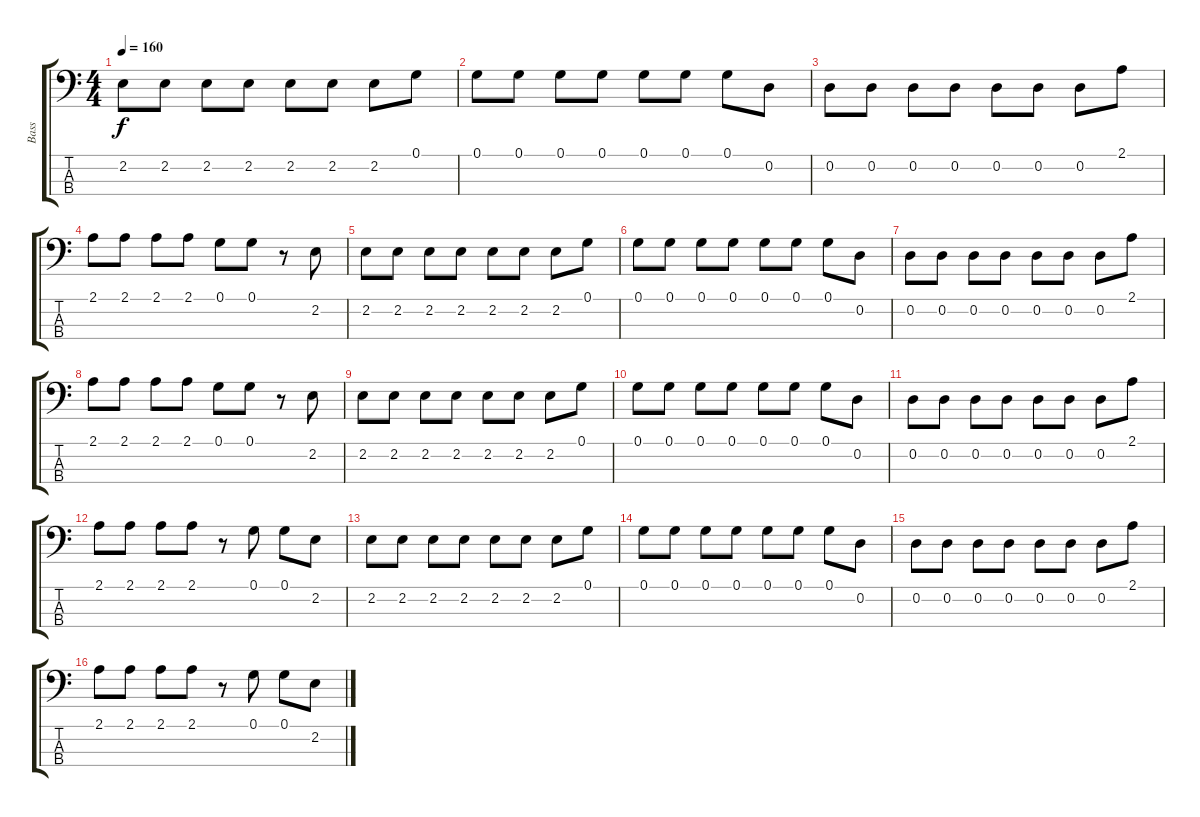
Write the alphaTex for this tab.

\track ("Bass" "Bass") {instrument electricbasspick}
\staff {score tabs}
\tuning (G2 D2 A1 E1) {hide}
\ts (4 4)
\tempo 160
\clef f4
\ks c
2.2.8{dy f} 2.2.8 2.2.8 2.2.8 2.2.8 2.2.8 2.2.8 0.1.8 |
0.1.8 0.1.8 0.1.8 0.1.8 0.1.8 0.1.8 0.1.8 0.2.8 |
0.2.8 0.2.8 0.2.8 0.2.8 0.2.8 0.2.8 0.2.8 2.1.8 |
2.1.8 2.1.8 2.1.8 2.1.8 0.1.8 0.1.8 r.8 2.2.8 |
2.2.8 2.2.8 2.2.8 2.2.8 2.2.8 2.2.8 2.2.8 0.1.8 |
0.1.8 0.1.8 0.1.8 0.1.8 0.1.8 0.1.8 0.1.8 0.2.8 |
0.2.8 0.2.8 0.2.8 0.2.8 0.2.8 0.2.8 0.2.8 2.1.8 |
2.1.8 2.1.8 2.1.8 2.1.8 0.1.8 0.1.8 r.8 2.2.8 |
2.2.8 2.2.8 2.2.8 2.2.8 2.2.8 2.2.8 2.2.8 0.1.8 |
0.1.8 0.1.8 0.1.8 0.1.8 0.1.8 0.1.8 0.1.8 0.2.8 |
0.2.8 0.2.8 0.2.8 0.2.8 0.2.8 0.2.8 0.2.8 2.1.8 |
2.1.8 2.1.8 2.1.8 2.1.8 r.8 0.1.8 0.1.8 2.2.8 |
2.2.8 2.2.8 2.2.8 2.2.8 2.2.8 2.2.8 2.2.8 0.1.8 |
0.1.8 0.1.8 0.1.8 0.1.8 0.1.8 0.1.8 0.1.8 0.2.8 |
0.2.8 0.2.8 0.2.8 0.2.8 0.2.8 0.2.8 0.2.8 2.1.8 |
2.1.8 2.1.8 2.1.8 2.1.8 r.8 0.1.8 0.1.8 2.2.8
